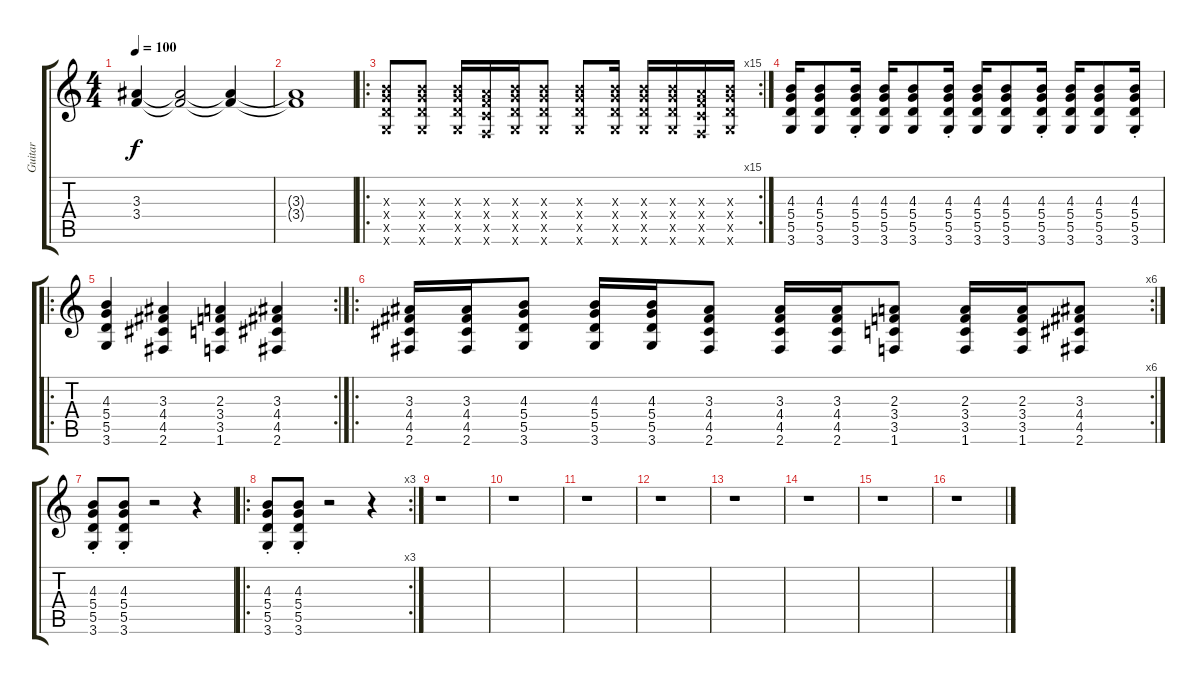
\track ("Guitar" "Guitar") {instrument distortionguitar}
\staff {score tabs}
\tuning (E4 B3 G3 D3 A2 E2) {hide}
\ts (4 4)
\tempo 100
\clef g2
\ks c
(3.3 3.4).4{dy f} (3.3{t} 3.4{t}).2 (3.3{t} 3.4{t}).4 |
(3.3{t} 3.4{t}).1 |
\ro
\rc 15
(4.3{x} 5.4{x} 5.5{x} 3.6{x}).8 (4.3{x} 5.4{x} 5.5{x} 3.6{x}).8 (4.3{x} 5.4{x} 5.5{x} 3.6{x}).16 (2.3{x} 3.4{x} 3.5{x} 1.6{x}).16 (4.3{x} 5.4{x} 5.5{x} 3.6{x}).16 (4.3{x} 5.4{x} 5.5{x} 3.6{x}).8 (4.3{x} 5.4{x} 5.5{x} 3.6{x}).8 (4.3{x} 5.4{x} 5.5{x} 3.6{x}).16 (4.3{x} 5.4{x} 5.5{x} 3.6{x}).16 (4.3{x} 5.4{x} 5.5{x} 3.6{x}).16 (2.3{x} 3.4{x} 3.5{x} 1.6{x}).16 (4.3{x} 5.4{x} 5.5{x} 3.6{x}).16 |
(4.3 5.4 5.5 3.6).16 (4.3 5.4 5.5 3.6).8 (4.3{st} 5.4{st} 5.5{st} 3.6{st}).16 (4.3 5.4 5.5 3.6).16 (4.3 5.4 5.5 3.6).8 (4.3{st} 5.4{st} 5.5{st} 3.6{st}).16 (4.3 5.4 5.5 3.6).16 (4.3 5.4 5.5 3.6).8 (4.3{st} 5.4{st} 5.5{st} 3.6{st}).16 (4.3 5.4 5.5 3.6).16 (4.3 5.4 5.5 3.6).8 (4.3{st} 5.4{st} 5.5{st} 3.6{st}).16 |
\ro
\rc 2
(4.3 5.4 5.5 3.6).4 (3.3 4.4 4.5 2.6).4 (2.3 3.4 3.5 1.6).4 (3.3 4.4 4.5 2.6).4 |
\ro
\rc 6
(3.3 4.4 4.5 2.6).16 (3.3 4.4 4.5 2.6).16 (4.3 5.4 5.5 3.6).8 (4.3 5.4 5.5 3.6).16 (4.3 5.4 5.5 3.6).16 (3.3 4.4 4.5 2.6).8 (3.3 4.4 4.5 2.6).16 (3.3 4.4 4.5 2.6).16 (2.3 3.4 3.5 1.6).8 (2.3 3.4 3.5 1.6).16 (2.3 3.4 3.5 1.6).16 (3.3 4.4 4.5 2.6).8 |
(4.3{st} 5.4{st} 5.5{st} 3.6{st}).8 (4.3{st} 5.4{st} 5.5{st} 3.6{st}).8 r.2 r.4 |
\ro
\rc 3
(4.3{st} 5.4{st} 5.5{st} 3.6{st}).8 (4.3{st} 5.4{st} 5.5{st} 3.6{st}).8 r.2 r.4 |
r.1 |
r.1 |
r.1 |
r.1 |
r.1 |
r.1 |
r.1 |
r.1
